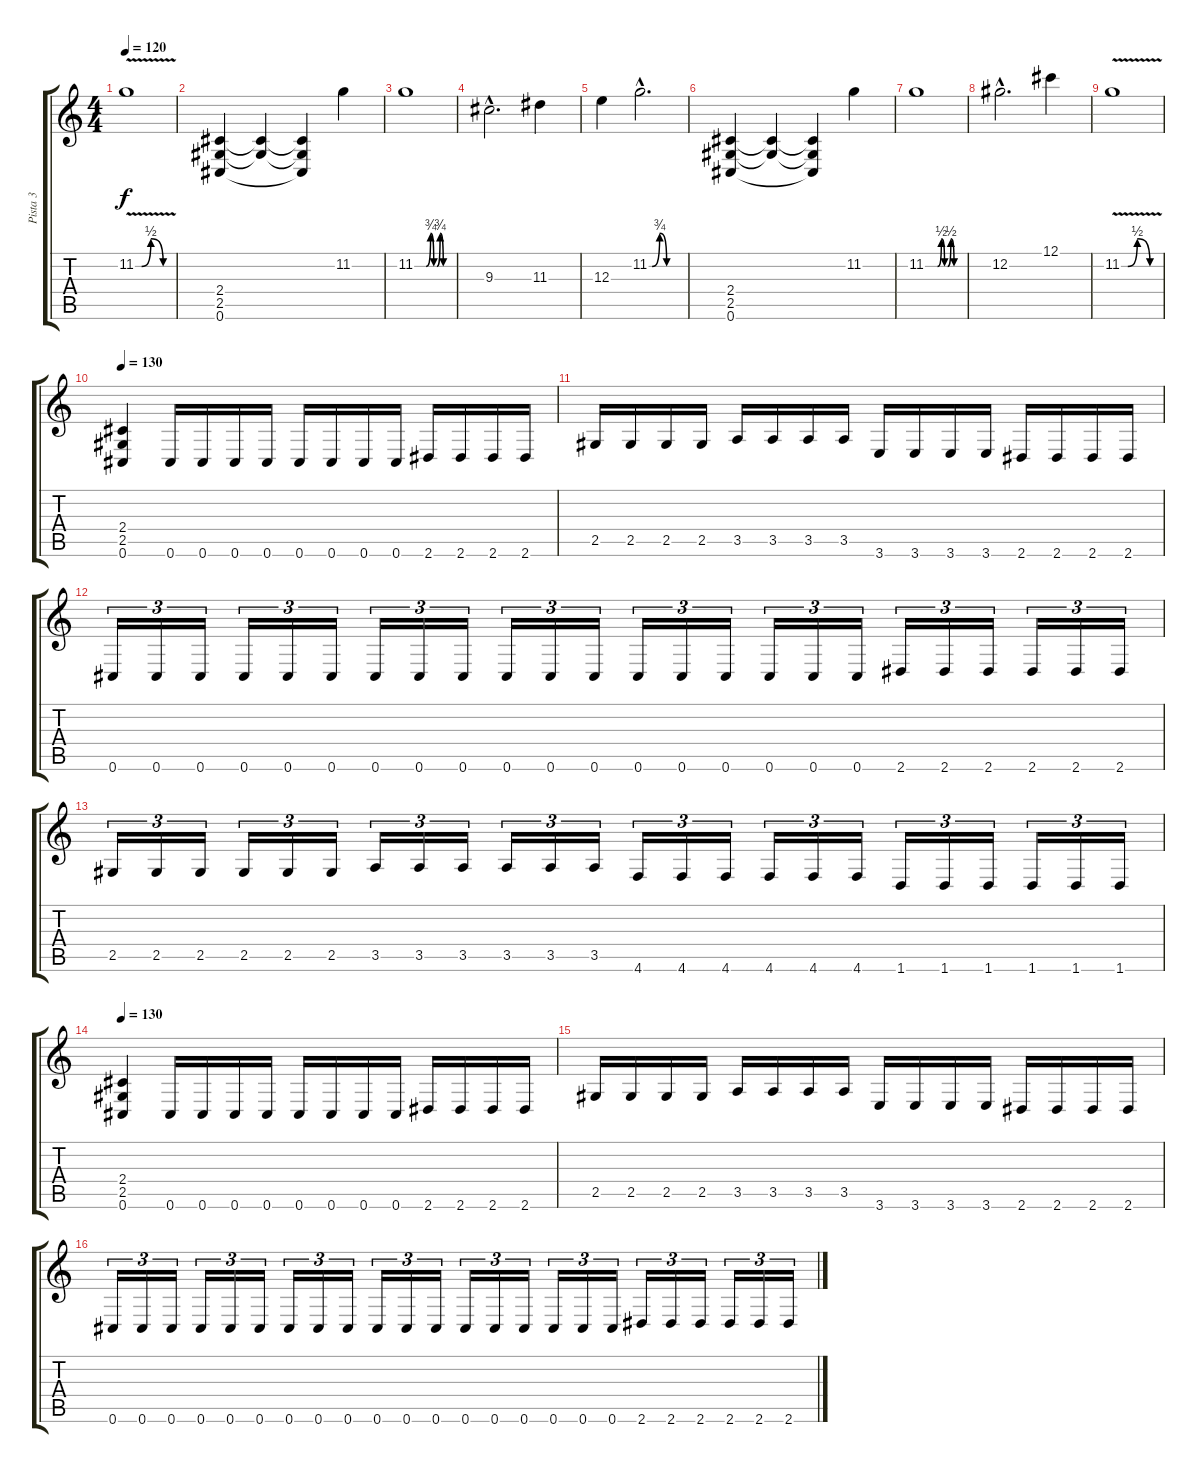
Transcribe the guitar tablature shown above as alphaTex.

\track ("Pista 3" "Pista 3") {instrument distortionguitar}
\staff {score tabs}
\tuning (Db4 Ab3 E3 B2 Gb2 Db2) {hide}
\ts (4 4)
\tempo 120
\clef g2
\ks c
11.2{be (custom 0 0 10 0 25 2 45 0 60 0) v}.1{dy f} |
(2.4 2.5 0.6).4 (2.4{t} 2.5{t}).4 (2.4{t} 2.5{t} 0.6{t}).4 11.2.4 |
11.2{be (custom 0 0 18 0 25 3 30 0 35 0 40 3 45 0 49 0 55 0 60 0)}.1 |
9.3{hac}.2{d} 11.3.4 |
12.3.4 11.2{be (custom 0 0 5 0 18 3 30 0 35 0 45 0 60 0) hac}.2{d} |
(2.4 2.5 0.6).4 (2.4{t} 2.5{t}).4 (2.4{t} 2.5{t} 0.6{t}).4 11.2.4 |
11.2{be (custom 0 0 10 0 15 0 19 0 25 2 30 0 35 0 40 2 45 0 49 0 55 0 60 0)}.1 |
12.2{hac}.2{d} 12.1.4 |
11.2{be (custom 0 0 10 0 25 2 45 0 60 0) v}.1 |
\tempo 130
(2.4 2.5 0.6).4 0.6.16 0.6.16 0.6.16 0.6.16 0.6.16 0.6.16 0.6.16 0.6.16 2.6.16 2.6.16 2.6.16 2.6.16 |
2.5.16 2.5.16 2.5.16 2.5.16 3.5.16 3.5.16 3.5.16 3.5.16 3.6.16 3.6.16 3.6.16 3.6.16 2.6.16 2.6.16 2.6.16 2.6.16 |
0.6.16{tu (3 2)} 0.6.16{tu (3 2)} 0.6.16{tu (3 2)} 0.6.16{tu (3 2)} 0.6.16{tu (3 2)} 0.6.16{tu (3 2)} 0.6.16{tu (3 2)} 0.6.16{tu (3 2)} 0.6.16{tu (3 2)} 0.6.16{tu (3 2)} 0.6.16{tu (3 2)} 0.6.16{tu (3 2)} 0.6.16{tu (3 2)} 0.6.16{tu (3 2)} 0.6.16{tu (3 2)} 0.6.16{tu (3 2)} 0.6.16{tu (3 2)} 0.6.16{tu (3 2)} 2.6.16{tu (3 2)} 2.6.16{tu (3 2)} 2.6.16{tu (3 2)} 2.6.16{tu (3 2)} 2.6.16{tu (3 2)} 2.6.16{tu (3 2)} |
2.5.16{tu (3 2)} 2.5.16{tu (3 2)} 2.5.16{tu (3 2)} 2.5.16{tu (3 2)} 2.5.16{tu (3 2)} 2.5.16{tu (3 2)} 3.5.16{tu (3 2)} 3.5.16{tu (3 2)} 3.5.16{tu (3 2)} 3.5.16{tu (3 2)} 3.5.16{tu (3 2)} 3.5.16{tu (3 2)} 4.6.16{tu (3 2)} 4.6.16{tu (3 2)} 4.6.16{tu (3 2)} 4.6.16{tu (3 2)} 4.6.16{tu (3 2)} 4.6.16{tu (3 2)} 1.6.16{tu (3 2)} 1.6.16{tu (3 2)} 1.6.16{tu (3 2)} 1.6.16{tu (3 2)} 1.6.16{tu (3 2)} 1.6.16{tu (3 2)} |
\tempo 130
(2.4 2.5 0.6).4 0.6.16 0.6.16 0.6.16 0.6.16 0.6.16 0.6.16 0.6.16 0.6.16 2.6.16 2.6.16 2.6.16 2.6.16 |
2.5.16 2.5.16 2.5.16 2.5.16 3.5.16 3.5.16 3.5.16 3.5.16 3.6.16 3.6.16 3.6.16 3.6.16 2.6.16 2.6.16 2.6.16 2.6.16 |
0.6.16{tu (3 2)} 0.6.16{tu (3 2)} 0.6.16{tu (3 2)} 0.6.16{tu (3 2)} 0.6.16{tu (3 2)} 0.6.16{tu (3 2)} 0.6.16{tu (3 2)} 0.6.16{tu (3 2)} 0.6.16{tu (3 2)} 0.6.16{tu (3 2)} 0.6.16{tu (3 2)} 0.6.16{tu (3 2)} 0.6.16{tu (3 2)} 0.6.16{tu (3 2)} 0.6.16{tu (3 2)} 0.6.16{tu (3 2)} 0.6.16{tu (3 2)} 0.6.16{tu (3 2)} 2.6.16{tu (3 2)} 2.6.16{tu (3 2)} 2.6.16{tu (3 2)} 2.6.16{tu (3 2)} 2.6.16{tu (3 2)} 2.6.16{tu (3 2)}
